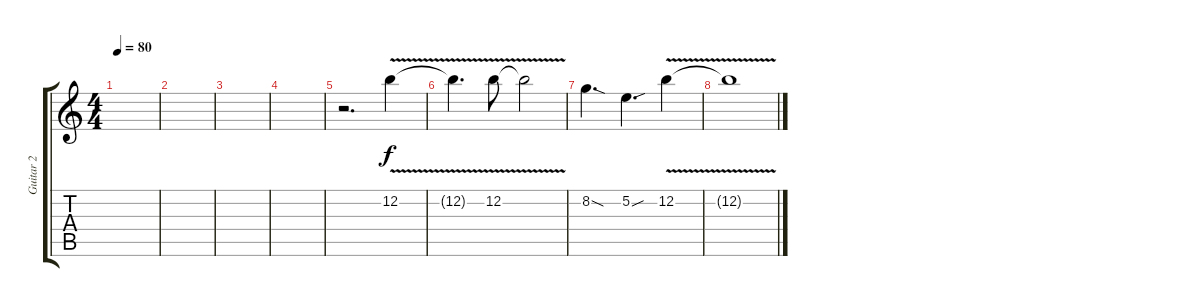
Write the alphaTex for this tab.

\track ("Guitar 2" "Guitar 2") {instrument electricguitarjazz}
\staff {score tabs}
\tuning (E4 B3 G3 D3 A2 E2) {hide}
\ts (4 4)
\tempo 80
\clef g2
\ks c
|
|
|
|
r.2{d} 12.2{v}.4 |
12.2{t}.4{d} 12.2{v}.8 12.2{t}.2 |
8.2{sod}.4{d} 5.2{sou}.4{d} 12.2{v}.4 |
12.2{t}.1
